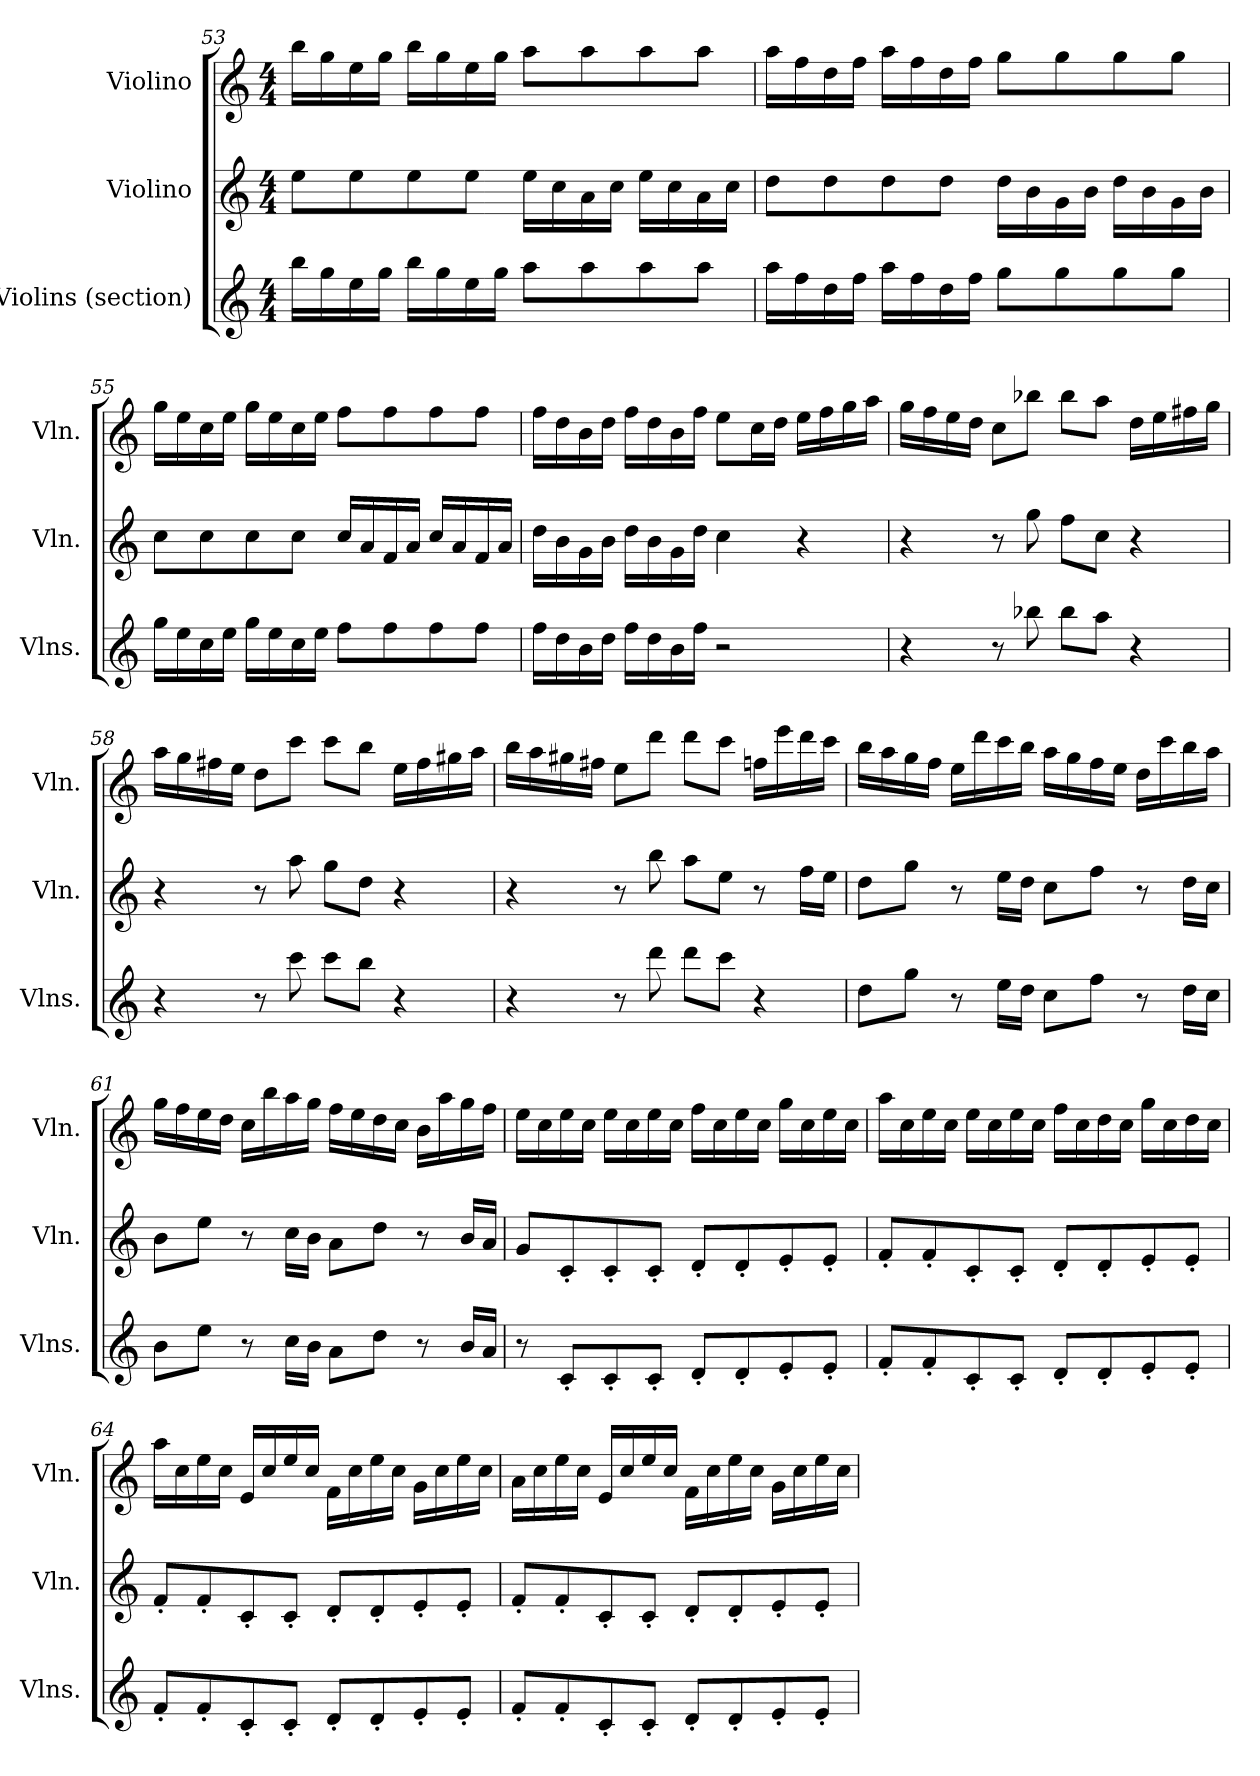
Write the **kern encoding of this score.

**kern	**kern	**kern
*part3	*part2	*part1
*staff3	*staff2	*staff1
*I"Violins (section)	*I"Violino	*I"Violino
*I'Vlns.	*I'Vln.	*I'Vln.
*clefG2	*clefG2	*clefG2
*k[]	*k[]	*k[]
*M4/4	*M4/4	*M4/4
=53	=53	=53
16bb\LL	8ee\L	16bb\LL
16gg\	.	16gg\
16ee\	8ee\	16ee\
16gg\JJ	.	16gg\JJ
16bb\LL	8ee\	16bb\LL
16gg\	.	16gg\
16ee\	8ee\J	16ee\
16gg\JJ	.	16gg\JJ
8aa\L	16ee\LL	8aa\L
.	16cc\	.
8aa\	16a\	8aa\
.	16cc\JJ	.
8aa\	16ee\LL	8aa\
.	16cc\	.
8aa\J	16a\	8aa\J
.	16cc\JJ	.
!!LO:LB:g=z
=54	=54	=54
16aa\LL	8dd\L	16aa\LL
16ff\	.	16ff\
16dd\	8dd\	16dd\
16ff\JJ	.	16ff\JJ
16aa\LL	8dd\	16aa\LL
16ff\	.	16ff\
16dd\	8dd\J	16dd\
16ff\JJ	.	16ff\JJ
8gg\L	16dd\LL	8gg\L
.	16b\	.
8gg\	16g\	8gg\
.	16b\JJ	.
8gg\	16dd\LL	8gg\
.	16b\	.
8gg\J	16g\	8gg\J
.	16b\JJ	.
=55	=55	=55
16gg\LL	8cc\L	16gg\LL
16ee\	.	16ee\
16cc\	8cc\	16cc\
16ee\JJ	.	16ee\JJ
16gg\LL	8cc\	16gg\LL
16ee\	.	16ee\
16cc\	8cc\J	16cc\
16ee\JJ	.	16ee\JJ
8ff\L	16cc/LL	8ff\L
.	16a/	.
8ff\	16f/	8ff\
.	16a/JJ	.
8ff\	16cc/LL	8ff\
.	16a/	.
8ff\J	16f/	8ff\J
.	16a/JJ	.
!!LO:LB:g=z
=56	=56	=56
16ff\LL	16dd\LL	16ff\LL
16dd\	16b\	16dd\
16b\	16g\	16b\
16dd\JJ	16b\JJ	16dd\JJ
16ff\LL	16dd\LL	16ff\LL
16dd\	16b\	16dd\
16b\	16g\	16b\
16ff\JJ	16dd\JJ	16ff\JJ
2r	4cc\	8ee\L
.	.	16cc\L
.	.	16dd\JJ
.	4r	16ee\LL
.	.	16ff\
.	.	16gg\
.	.	16aa\JJ
=57	=57	=57
4r	4r	16gg\LL
.	.	16ff\
.	.	16ee\
.	.	16dd\JJ
8r	8r	8cc\L
8bb-X\	8gg\	8bb-X\J
8bb-\L	8ff\L	8bb-\L
8aa\J	8cc\J	8aa\J
4r	4r	16dd\LL
.	.	16ee\
.	.	16ff#X\
.	.	16gg\JJ
=58	=58	=58
4r	4r	16aa\LL
.	.	16gg\
.	.	16ff#X\
.	.	16ee\JJ
8r	8r	8dd\L
8ccc\	8aa\	8ccc\J
8ccc\L	8gg\L	8ccc\L
8bb\J	8dd\J	8bb\J
4r	4r	16ee\LL
.	.	16ff#\
.	.	16gg#X\
.	.	16aa\JJ
!!LO:PB:g=z
=59	=59	=59
4r	4r	16bb\LL
.	.	16aa\
.	.	16gg#X\
.	.	16ff#X\JJ
8r	8r	8ee\L
8ddd\	8bb\	8ddd\J
8ddd\L	8aa\L	8ddd\L
8ccc\J	8ee\J	8ccc\J
4r	8r	16ffn\LL
.	.	16eee\
.	16ff\LL	16ddd\
.	16ee\JJ	16ccc\JJ
=60	=60	=60
8dd\L	8dd\L	16bb\LL
.	.	16aa\
8gg\J	8gg\J	16gg\
.	.	16ff\JJ
8r	8r	16ee\LL
.	.	16ddd\
16ee\LL	16ee\LL	16ccc\
16dd\JJ	16dd\JJ	16bb\JJ
8cc\L	8cc\L	16aa\LL
.	.	16gg\
8ff\J	8ff\J	16ff\
.	.	16ee\JJ
8r	8r	16dd\LL
.	.	16ccc\
16dd\LL	16dd\LL	16bb\
16cc\JJ	16cc\JJ	16aa\JJ
!!LO:LB:g=z
=61	=61	=61
8b\L	8b\L	16gg\LL
.	.	16ff\
8ee\J	8ee\J	16ee\
.	.	16dd\JJ
8r	8r	16cc\LL
.	.	16bb\
16cc\LL	16cc\LL	16aa\
16b\JJ	16b\JJ	16gg\JJ
8a\L	8a\L	16ff\LL
.	.	16ee\
8dd\J	8dd\J	16dd\
.	.	16cc\JJ
8r	8r	16b\LL
.	.	16aa\
16b/LL	16b/LL	16gg\
16a/JJ	16a/JJ	16ff\JJ
=62	=62	=62
8r	8g/L	16ee\LL
.	.	16cc\
8c'/L	8c'/	16ee\
.	.	16cc\JJ
8c'/	8c'/	16ee\LL
.	.	16cc\
8c'/J	8c'/J	16ee\
.	.	16cc\JJ
8d'/L	8d'/L	16ff\LL
.	.	16cc\
8d'/	8d'/	16ee\
.	.	16cc\JJ
8e'/	8e'/	16gg\LL
.	.	16cc\
8e'/J	8e'/J	16ee\
.	.	16cc\JJ
!!LO:LB:g=z
=63	=63	=63
8f'/L	8f'/L	16aa\LL
.	.	16cc\
8f'/	8f'/	16ee\
.	.	16cc\JJ
8c'/	8c'/	16ee\LL
.	.	16cc\
8c'/J	8c'/J	16ee\
.	.	16cc\JJ
8d'/L	8d'/L	16ff\LL
.	.	16cc\
8d'/	8d'/	16dd\
.	.	16cc\JJ
8e'/	8e'/	16gg\LL
.	.	16cc\
8e'/J	8e'/J	16dd\
.	.	16cc\JJ
=64	=64	=64
8f'/L	8f'/L	16aa\LL
.	.	16cc\
8f'/	8f'/	16ee\
.	.	16cc\JJ
8c'/	8c'/	16e/LL
.	.	16cc/
8c'/J	8c'/J	16ee/
.	.	16cc/JJ
8d'/L	8d'/L	16f\LL
.	.	16cc\
8d'/	8d'/	16ee\
.	.	16cc\JJ
8e'/	8e'/	16g\LL
.	.	16cc\
8e'/J	8e'/J	16ee\
.	.	16cc\JJ
!!LO:LB:g=z
=65	=65	=65
8f'/L	8f'/L	16a\LL
.	.	16cc\
8f'/	8f'/	16ee\
.	.	16cc\JJ
8c'/	8c'/	16e/LL
.	.	16cc/
8c'/J	8c'/J	16ee/
.	.	16cc/JJ
8d'/L	8d'/L	16f\LL
.	.	16cc\
8d'/	8d'/	16ee\
.	.	16cc\JJ
8e'/	8e'/	16g\LL
.	.	16cc\
8e'/J	8e'/J	16ee\
.	.	16cc\JJ
=	=	=
*-	*-	*-
